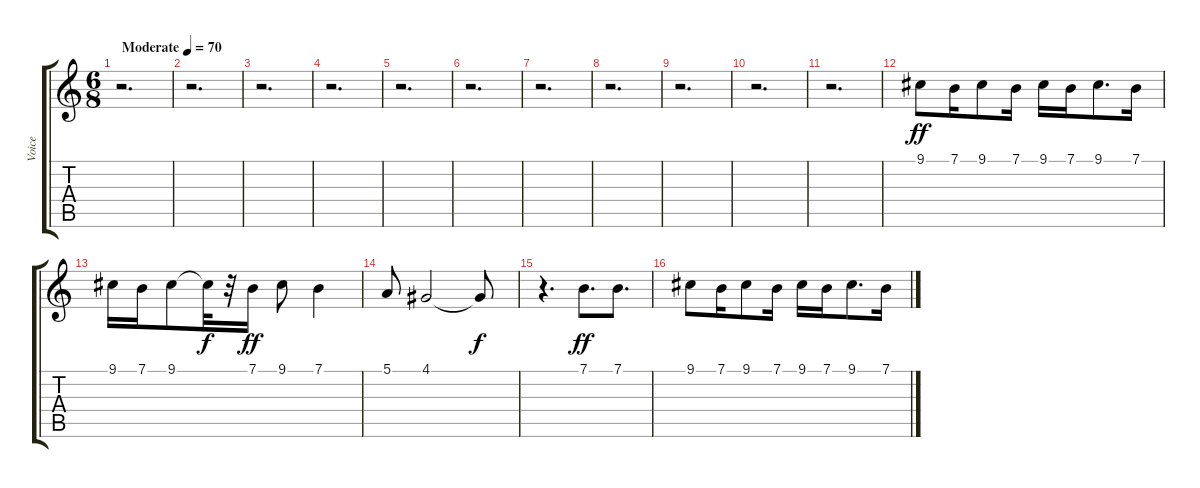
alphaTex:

\track ("Voice" "Voice") {instrument whistle}
\staff {score tabs}
\tuning (E4 B3 G3 D3 A2 E2) {hide}
\ts (6 8)
\tempo (70 "Moderate")
\clef g2
\ks c
r.2{d dy ff instrument whistle} |
r.2{d} |
r.2{d} |
r.2{d} |
r.2{d} |
r.2{d} |
r.2{d} |
r.2{d} |
r.2{d} |
r.2{d} |
r.2{d} |
9.1.8 7.1.16 9.1.8 7.1.16 9.1.16 7.1.16 9.1.8{d} 7.1.16 |
9.1.16 7.1.16 9.1.8 9.1{t}.32{dy f} r.32 7.1.16{dy ff} 9.1.8 7.1.4 |
5.1.8 4.1.2 4.1{t}.8{dy f} |
r.4{d} 7.1.8{d dy ff} 7.1.8{d} |
9.1.8 7.1.16 9.1.8 7.1.16 9.1.16 7.1.16 9.1.8{d} 7.1.16
